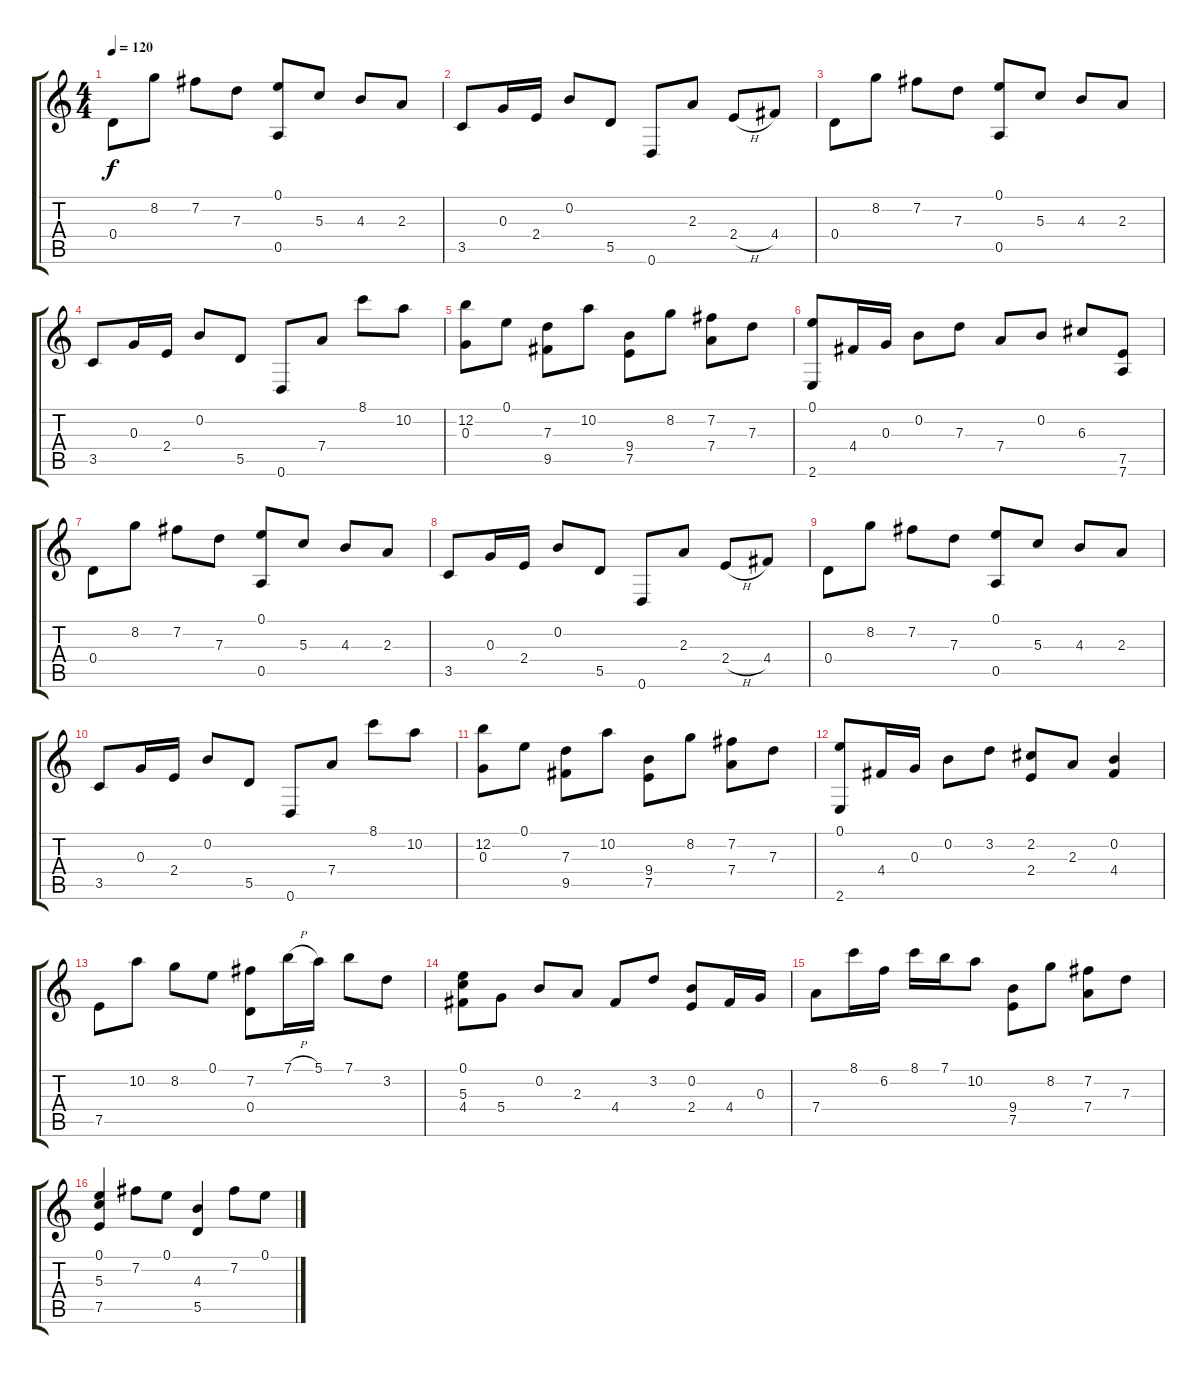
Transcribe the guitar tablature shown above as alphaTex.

\track "" {instrument acousticguitarnylon}
\staff {score tabs}
\tuning (E4 B3 G3 D3 A2 D2) {hide}
\ts (4 4)
\tempo 120
\clef g2
\ks c
0.4.8{dy f instrument acousticguitarnylon} 8.2.8 7.2.8 7.3.8 (0.1 0.5).8 5.3.8 4.3.8 2.3.8 |
3.5.8 0.3.16 2.4.16 0.2.8 5.5.8 0.6.8 2.3.8 2.4{h}.8 4.4.8 |
0.4.8 8.2.8 7.2.8 7.3.8 (0.1 0.5).8 5.3.8 4.3.8 2.3.8 |
3.5.8 0.3.16 2.4.16 0.2.8 5.5.8 0.6.8 7.4.8 8.1.8 10.2.8 |
(12.2 0.3).8 0.1.8 (7.3 9.5).8 10.2.8 (9.4 7.5).8 8.2.8 (7.2 7.4).8 7.3.8 |
(0.1 2.6).8 4.4.16 0.3.16 0.2.8 7.3.8 7.4.8 0.2.8 6.3.8 (7.5 7.6).8 |
0.4.8 8.2.8 7.2.8 7.3.8 (0.1 0.5).8 5.3.8 4.3.8 2.3.8 |
3.5.8 0.3.16 2.4.16 0.2.8 5.5.8 0.6.8 2.3.8 2.4{h}.8 4.4.8 |
0.4.8 8.2.8 7.2.8 7.3.8 (0.1 0.5).8 5.3.8 4.3.8 2.3.8 |
3.5.8 0.3.16 2.4.16 0.2.8 5.5.8 0.6.8 7.4.8 8.1.8 10.2.8 |
(12.2 0.3).8 0.1.8 (7.3 9.5).8 10.2.8 (9.4 7.5).8 8.2.8 (7.2 7.4).8 7.3.8 |
(0.1 2.6).8 4.4.16 0.3.16 0.2.8 3.2.8 (2.2 2.4).8 2.3.8 (0.2 4.4).4 |
7.5.8 10.2.8 8.2.8 0.1.8 (7.2 0.4).8 7.1{h}.16 5.1.16 7.1.8 3.2.8 |
(0.1 5.3 4.4).8 5.4.8 0.2.8 2.3.8 4.4.8 3.2.8 (0.2 2.4).8 4.4.16 0.3.16 |
7.4.8 8.1.16 6.2.16 8.1.16 7.1.16 10.2.8 (9.4 7.5).8 8.2.8 (7.2 7.4).8 7.3.8 |
(0.1 5.3 7.5).4 7.2.8 0.1.8 (4.3 5.5).4 7.2.8 0.1.8
